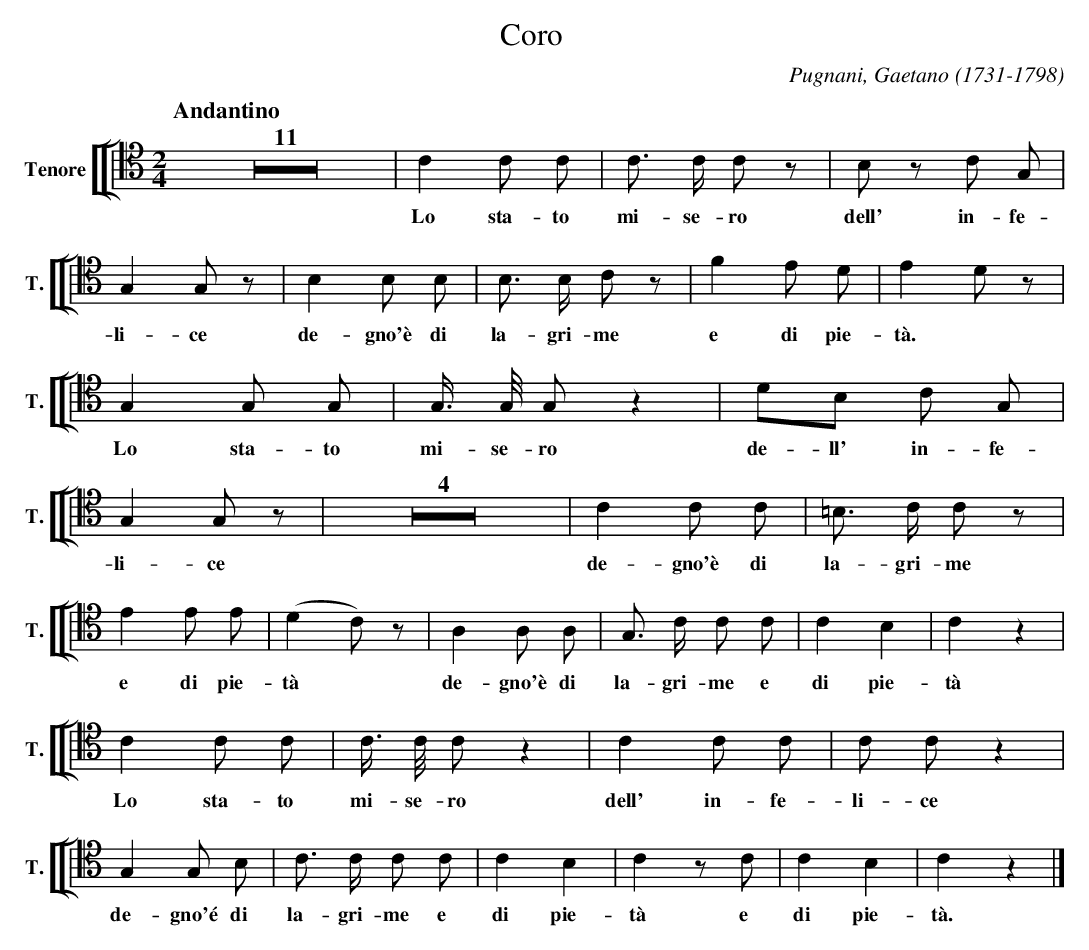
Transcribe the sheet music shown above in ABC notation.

X:1
T:Coro
C:Pugnani, Gaetano (1731-1798)
M:2/4
L:1/4
K:C
V: 17 clef=tenor name="Tenore" sname="T."
%%staves [[ 17 ]]
[Q:"Andantino"] Z11 | C C/ C/ | C/> C/ C/z/ | \
w: Lo sta-to mi-se-ro
   B,/z/ C/ G,/| G, G,/ z/ | \
w: dell' in-fe-li-ce
   B,B,/ B,/ | B,/> B,/ C/z/ | \
w: de-gno'\`e di la-gri-me
   F E/ D/ | ED/z/ | \
w: e di pie-t\`a.
   G, G,/ G,/ | G,//> G,// G,/ z | \
w: Lo sta-to mi-se-ro
   D/B,/ C/ G,/ |  G, G,/  z/ | Z4 | \
w: de-ll' in-fe-li-ce
   CC/ C/ | =B,/> C/ C/z/ |
w: de-gno'\`e di la-gri-me
   EE/ E/ | (DC/)z/ | \
w: e di pie-t\`a
   A, A,/ A,/ | G,/> C/ C/ C/ | CB,| Cz | \
w: de-gno'\`e di la-gri-me e di pie-t\`a
   C C/ C/ | C//> C// C/z | \
w: Lo sta-to mi-se-ro
   C C/ C/ | C/ C/ z | \
w: dell' in-fe-li-ce
   G, G,/ B,/ | C/> C/ C/ C/ | CB, | Cz/ \
w: de-gno'\'e di la-gri-me e di pie-t\`a
   C/ | CB,|Cz |]
w: e di pie-t\`a.
